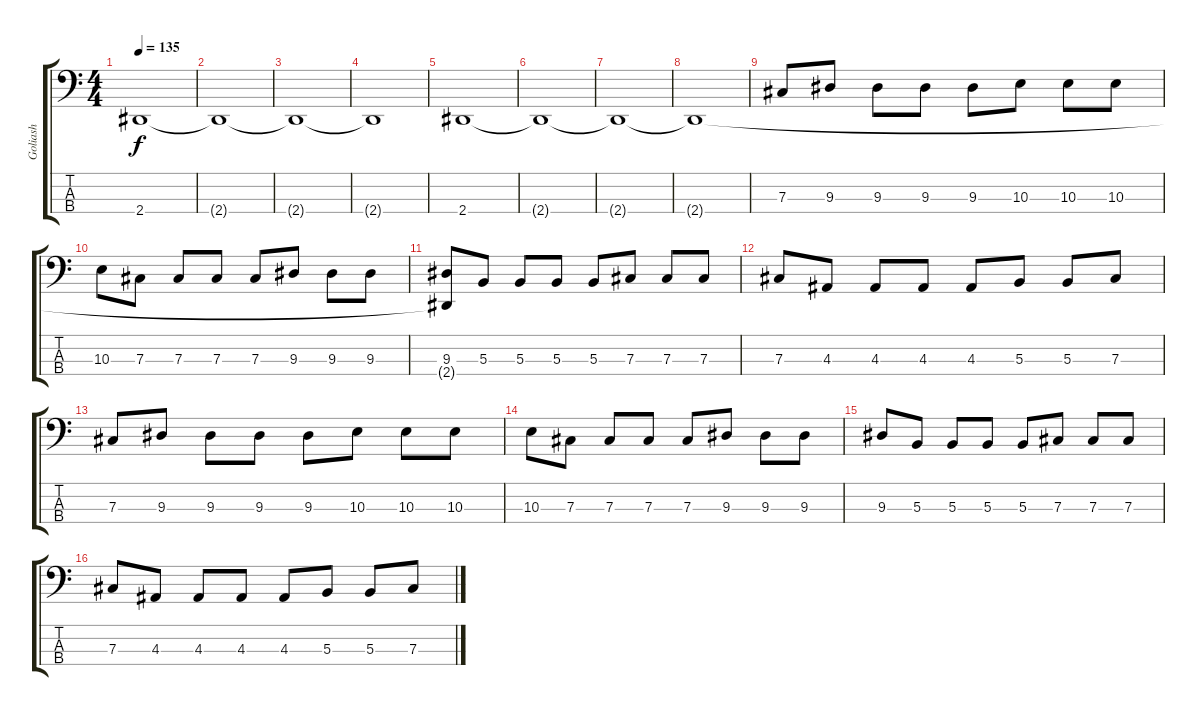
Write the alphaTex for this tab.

\track ("Goliash" "Goliash") {instrument electricbasspick}
\staff {score tabs}
\tuning (E2 B1 Gb1 Db1) {hide}
\ts (4 4)
\tempo 135
\clef f4
\ks c
2.4.1{dy f instrument electricbasspick} |
2.4{t}.1 |
2.4{t}.1 |
2.4{t}.1 |
2.4.1 |
2.4{t}.1 |
2.4{t}.1 |
2.4{t}.1 |
7.3.8 9.3.8 9.3.8 9.3.8 9.3.8 10.3.8 10.3.8 10.3.8 |
10.3.8 7.3.8 7.3.8 7.3.8 7.3.8 9.3.8 9.3.8 9.3.8 |
(9.3 2.4{t}).8 5.3.8 5.3.8 5.3.8 5.3.8 7.3.8 7.3.8 7.3.8 |
7.3.8 4.3.8 4.3.8 4.3.8 4.3.8 5.3.8 5.3.8 7.3.8 |
7.3.8 9.3.8 9.3.8 9.3.8 9.3.8 10.3.8 10.3.8 10.3.8 |
10.3.8 7.3.8 7.3.8 7.3.8 7.3.8 9.3.8 9.3.8 9.3.8 |
9.3.8 5.3.8 5.3.8 5.3.8 5.3.8 7.3.8 7.3.8 7.3.8 |
7.3.8 4.3.8 4.3.8 4.3.8 4.3.8 5.3.8 5.3.8 7.3.8
